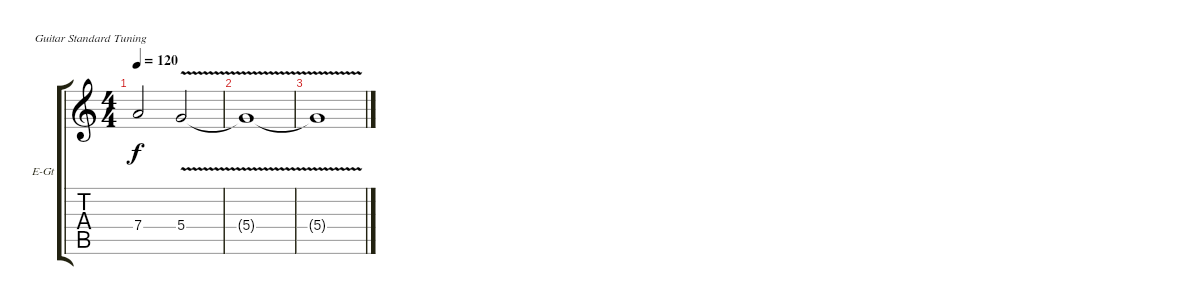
\bracketExtendMode groupsimilarinstruments
\firstSystemTrackNameOrientation horizontal
\otherSystemsTrackNameOrientation horizontal
\track ("Zakk Wylde - Electric" "E-Gt") {instrument overdrivenguitar}
\staff {score tabs}
\tuning (E4 B3 G3 D3 A2 E2)
\ts (4 4)
\tempo 120
\clef g2
\ks c
7.4.2{dy f} 5.4{v}.2 |
5.4{v t}.1 |
5.4{v t}.1
